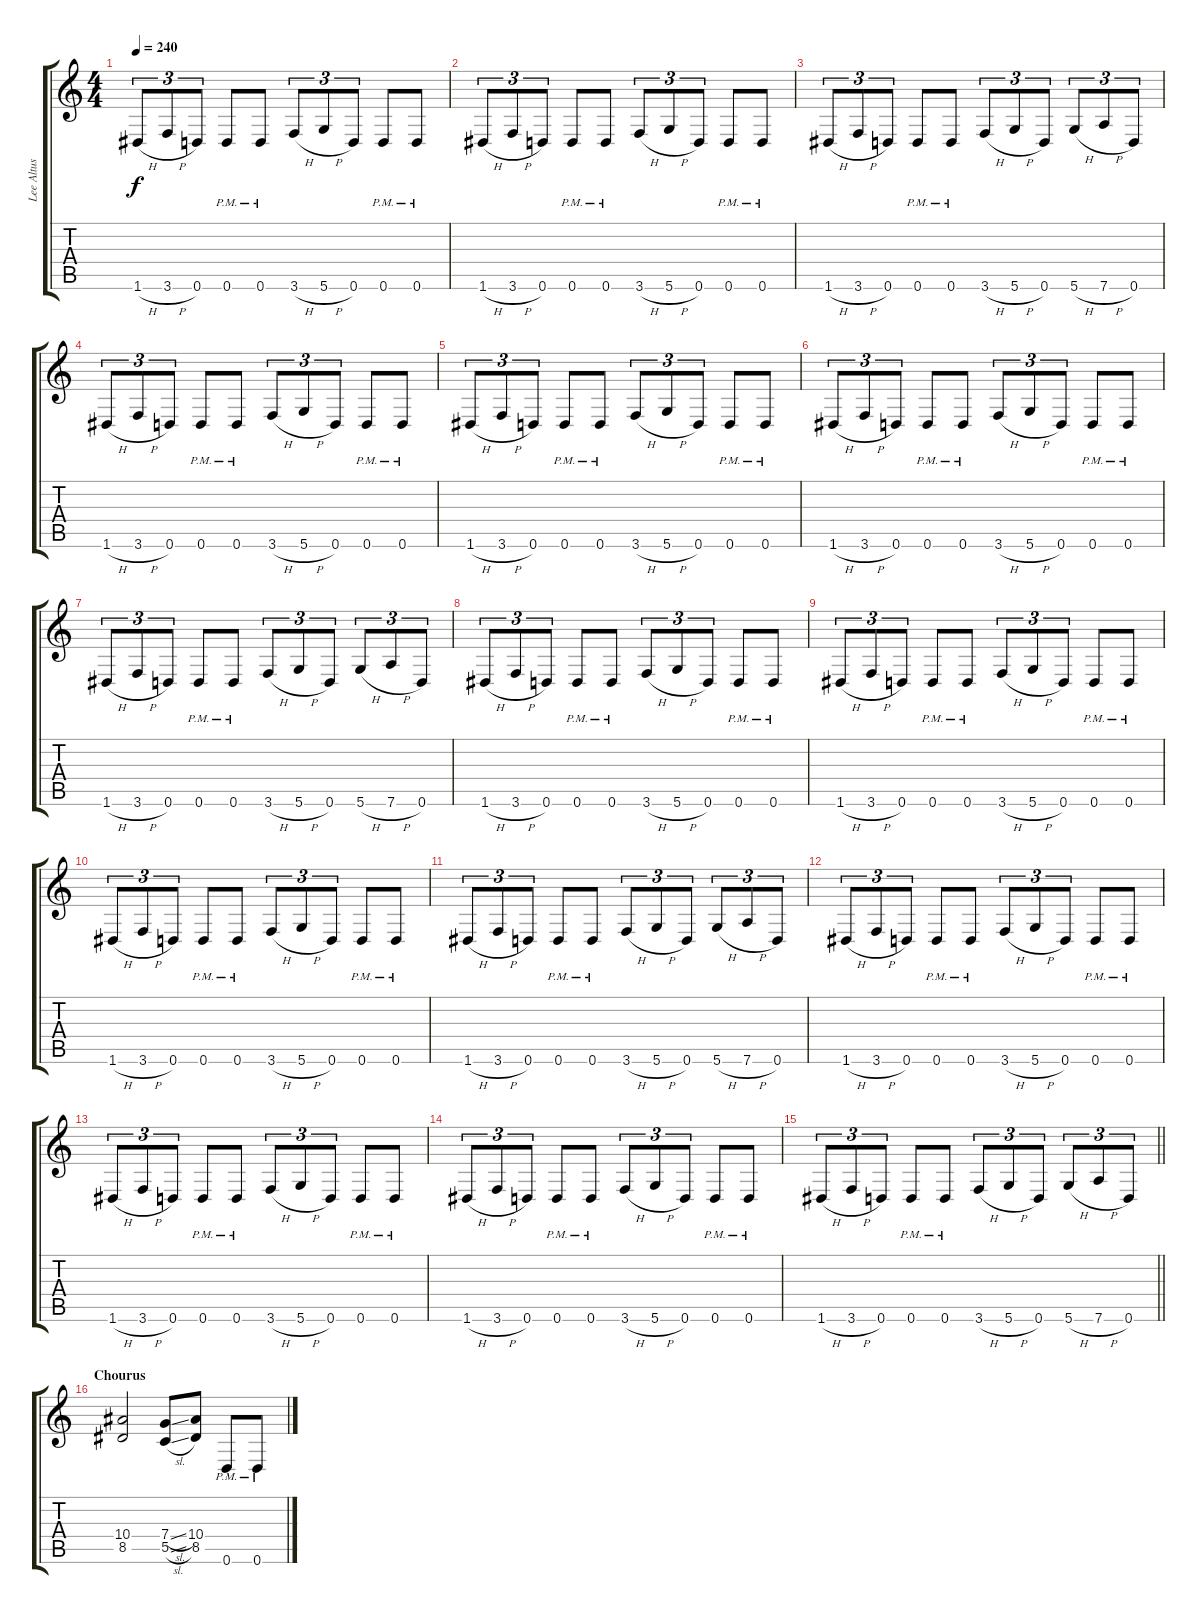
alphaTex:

\track ("Lee Altus" "Lee Altus") {instrument acousticguitarsteel}
\staff {score tabs}
\tuning (D4 A3 F3 C3 G2 D2) {hide}
\ts (4 4)
\tempo 240
\clef g2
\ks c
1.6{h}.8{tu (3 2) dy f} 3.6{h}.8{tu (3 2)} 0.6.8{tu (3 2)} 0.6{pm}.8 0.6{pm}.8 3.6{h}.8{tu (3 2)} 5.6{h}.8{tu (3 2)} 0.6.8{tu (3 2)} 0.6{pm}.8 0.6{pm}.8 |
1.6{h}.8{tu (3 2)} 3.6{h}.8{tu (3 2)} 0.6.8{tu (3 2)} 0.6{pm}.8 0.6{pm}.8 3.6{h}.8{tu (3 2)} 5.6{h}.8{tu (3 2)} 0.6.8{tu (3 2)} 0.6{pm}.8 0.6{pm}.8 |
1.6{h}.8{tu (3 2)} 3.6{h}.8{tu (3 2)} 0.6.8{tu (3 2)} 0.6{pm}.8 0.6{pm}.8 3.6{h}.8{tu (3 2)} 5.6{h}.8{tu (3 2)} 0.6.8{tu (3 2)} 5.6{h}.8{tu (3 2)} 7.6{h}.8{tu (3 2)} 0.6.8{tu (3 2)} |
1.6{h}.8{tu (3 2)} 3.6{h}.8{tu (3 2)} 0.6.8{tu (3 2)} 0.6{pm}.8 0.6{pm}.8 3.6{h}.8{tu (3 2)} 5.6{h}.8{tu (3 2)} 0.6.8{tu (3 2)} 0.6{pm}.8 0.6{pm}.8 |
1.6{h}.8{tu (3 2)} 3.6{h}.8{tu (3 2)} 0.6.8{tu (3 2)} 0.6{pm}.8 0.6{pm}.8 3.6{h}.8{tu (3 2)} 5.6{h}.8{tu (3 2)} 0.6.8{tu (3 2)} 0.6{pm}.8 0.6{pm}.8 |
1.6{h}.8{tu (3 2)} 3.6{h}.8{tu (3 2)} 0.6.8{tu (3 2)} 0.6{pm}.8 0.6{pm}.8 3.6{h}.8{tu (3 2)} 5.6{h}.8{tu (3 2)} 0.6.8{tu (3 2)} 0.6{pm}.8 0.6{pm}.8 |
1.6{h}.8{tu (3 2)} 3.6{h}.8{tu (3 2)} 0.6.8{tu (3 2)} 0.6{pm}.8 0.6{pm}.8 3.6{h}.8{tu (3 2)} 5.6{h}.8{tu (3 2)} 0.6.8{tu (3 2)} 5.6{h}.8{tu (3 2)} 7.6{h}.8{tu (3 2)} 0.6.8{tu (3 2)} |
1.6{h}.8{tu (3 2)} 3.6{h}.8{tu (3 2)} 0.6.8{tu (3 2)} 0.6{pm}.8 0.6{pm}.8 3.6{h}.8{tu (3 2)} 5.6{h}.8{tu (3 2)} 0.6.8{tu (3 2)} 0.6{pm}.8 0.6{pm}.8 |
1.6{h}.8{tu (3 2)} 3.6{h}.8{tu (3 2)} 0.6.8{tu (3 2)} 0.6{pm}.8 0.6{pm}.8 3.6{h}.8{tu (3 2)} 5.6{h}.8{tu (3 2)} 0.6.8{tu (3 2)} 0.6{pm}.8 0.6{pm}.8 |
1.6{h}.8{tu (3 2)} 3.6{h}.8{tu (3 2)} 0.6.8{tu (3 2)} 0.6{pm}.8 0.6{pm}.8 3.6{h}.8{tu (3 2)} 5.6{h}.8{tu (3 2)} 0.6.8{tu (3 2)} 0.6{pm}.8 0.6{pm}.8 |
1.6{h}.8{tu (3 2)} 3.6{h}.8{tu (3 2)} 0.6.8{tu (3 2)} 0.6{pm}.8 0.6{pm}.8 3.6{h}.8{tu (3 2)} 5.6{h}.8{tu (3 2)} 0.6.8{tu (3 2)} 5.6{h}.8{tu (3 2)} 7.6{h}.8{tu (3 2)} 0.6.8{tu (3 2)} |
1.6{h}.8{tu (3 2)} 3.6{h}.8{tu (3 2)} 0.6.8{tu (3 2)} 0.6{pm}.8 0.6{pm}.8 3.6{h}.8{tu (3 2)} 5.6{h}.8{tu (3 2)} 0.6.8{tu (3 2)} 0.6{pm}.8 0.6{pm}.8 |
1.6{h}.8{tu (3 2)} 3.6{h}.8{tu (3 2)} 0.6.8{tu (3 2)} 0.6{pm}.8 0.6{pm}.8 3.6{h}.8{tu (3 2)} 5.6{h}.8{tu (3 2)} 0.6.8{tu (3 2)} 0.6{pm}.8 0.6{pm}.8 |
1.6{h}.8{tu (3 2)} 3.6{h}.8{tu (3 2)} 0.6.8{tu (3 2)} 0.6{pm}.8 0.6{pm}.8 3.6{h}.8{tu (3 2)} 5.6{h}.8{tu (3 2)} 0.6.8{tu (3 2)} 0.6{pm}.8 0.6{pm}.8 |
\barLineRight lightlight
1.6{h}.8{tu (3 2)} 3.6{h}.8{tu (3 2)} 0.6.8{tu (3 2)} 0.6{pm}.8 0.6{pm}.8 3.6{h}.8{tu (3 2)} 5.6{h}.8{tu (3 2)} 0.6.8{tu (3 2)} 5.6{h}.8{tu (3 2)} 7.6{h}.8{tu (3 2)} 0.6.8{tu (3 2)} |
\section ("" "Chourus")
(10.4 8.5).2 (7.4{sl} 5.5{sl}).8 (10.4 8.5).8 0.6{pm}.8 0.6{pm}.8
